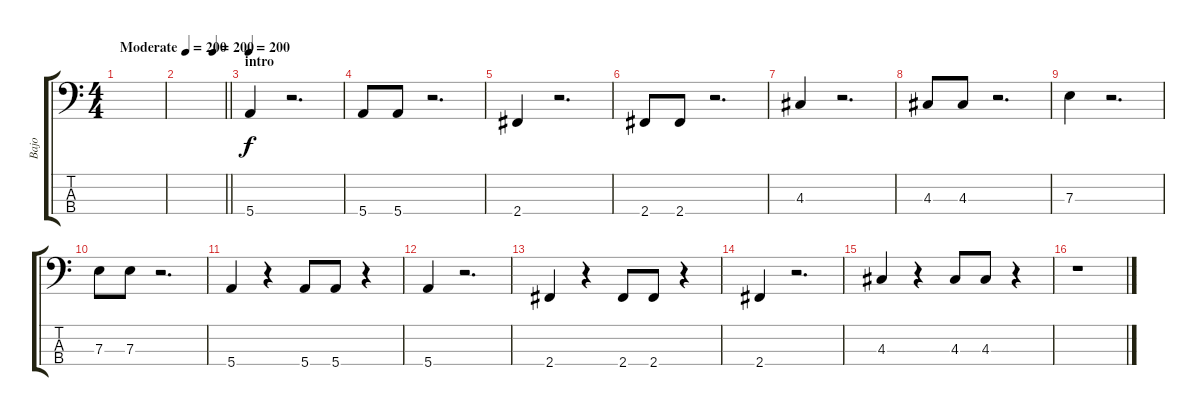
\track ("Bajo" "Bajo") {instrument electricbasspick}
\staff {score tabs}
\tuning (G2 D2 A1 E1) {hide}
\ts (4 4)
\tempo (200 "Moderate")
\tempo 100
\tempo (200 "Moderate")
\clef f4
\ks c
|
\tempo (200 0.75)
\barLineRight lightlight
|
\section ("" "intro")
\tempo 200
5.4.4 r.2{d} |
5.4.8 5.4.8 r.2{d} |
2.4.4 r.2{d} |
2.4.8 2.4.8 r.2{d} |
4.3.4 r.2{d} |
4.3.8 4.3.8 r.2{d} |
7.3.4 r.2{d} |
7.3.8 7.3.8 r.2{d} |
5.4.4 r.4 5.4.8 5.4.8 r.4 |
5.4.4 r.2{d} |
2.4.4 r.4 2.4.8 2.4.8 r.4 |
2.4.4 r.2{d} |
4.3.4 r.4 4.3.8 4.3.8 r.4 |
r.1
